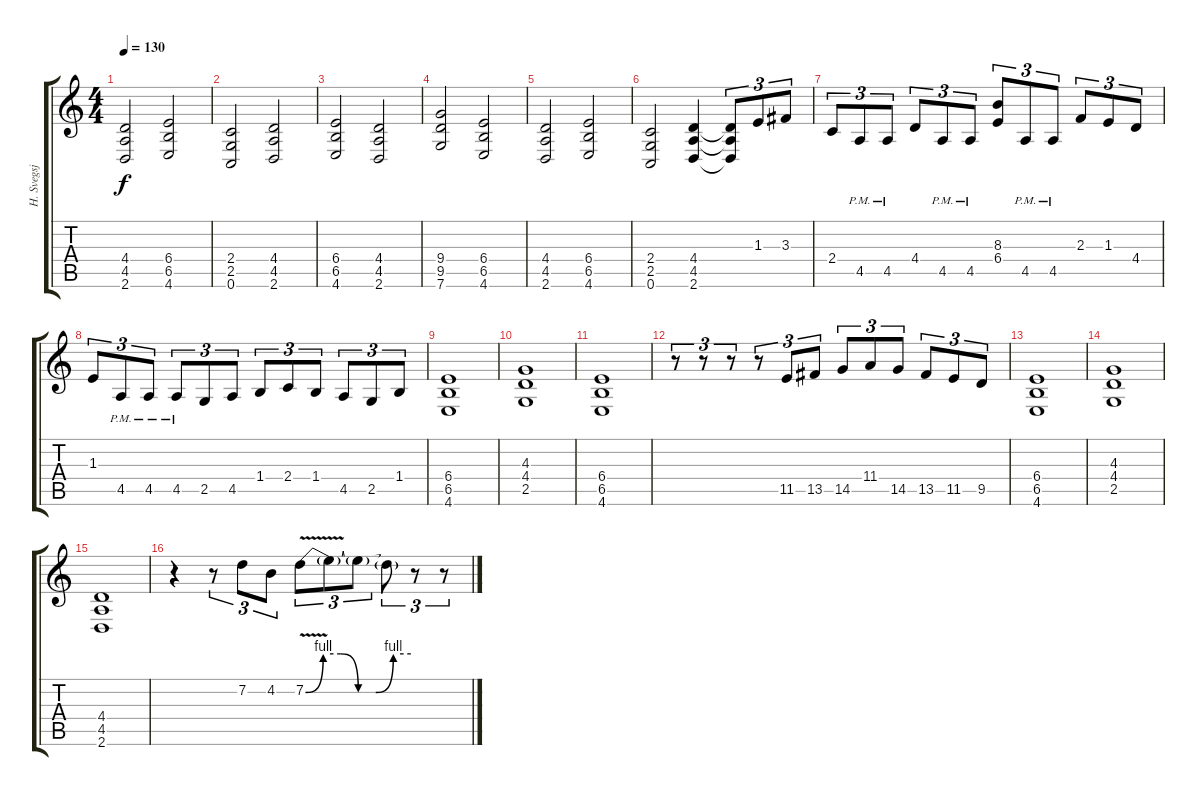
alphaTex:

\track (" H. Svegsjo (rhythm guitar)" " H. Svegsj") {instrument distortionguitar}
\staff {score tabs}
\tuning (C4 G3 Eb3 Bb2 F2 C2) {hide}
\ts (4 4)
\tempo 130
\clef g2
\ks c
(4.4 4.5 2.6).2{dy f} (6.4 6.5 4.6).2 |
(2.4 2.5 0.6).2 (4.4 4.5 2.6).2 |
(6.4 6.5 4.6).2 (4.4 4.5 2.6).2 |
(9.4 9.5 7.6).2 (6.4 6.5 4.6).2 |
(4.4 4.5 2.6).2 (6.4 6.5 4.6).2 |
(2.4 2.5 0.6).2 (4.4 4.5 2.6).4 (4.4{t} 4.5{t} 2.6{t}).8{tu (3 2)} 1.3.8{tu (3 2)} 3.3.8{tu (3 2)} |
2.4.8{tu (3 2)} 4.5{pm}.8{tu (3 2)} 4.5{pm}.8{tu (3 2)} 4.4.8{tu (3 2)} 4.5{pm}.8{tu (3 2)} 4.5{pm}.8{tu (3 2)} (8.3 6.4).8{tu (3 2)} 4.5{pm}.8{tu (3 2)} 4.5{pm}.8{tu (3 2)} 2.3.8{tu (3 2)} 1.3.8{tu (3 2)} 4.4.8{tu (3 2)} |
1.3.8{tu (3 2)} 4.5{pm}.8{tu (3 2)} 4.5{pm}.8{tu (3 2)} 4.5{pm}.8{tu (3 2)} 2.5.8{tu (3 2)} 4.5.8{tu (3 2)} 1.4.8{tu (3 2)} 2.4.8{tu (3 2)} 1.4.8{tu (3 2)} 4.5.8{tu (3 2)} 2.5.8{tu (3 2)} 1.4.8{tu (3 2)} |
(6.4 6.5 4.6).1 |
(4.3 4.4 2.5).1 |
(6.4 6.5 4.6).1 |
r.8{tu (3 2)} r.8{tu (3 2)} r.8{tu (3 2)} r.8{tu (3 2)} 11.5.8{tu (3 2)} 13.5.8{tu (3 2)} 14.5.8{tu (3 2)} 11.4.8{tu (3 2)} 14.5.8{tu (3 2)} 13.5.8{tu (3 2)} 11.5.8{tu (3 2)} 9.5.8{tu (3 2)} |
(6.4 6.5 4.6).1 |
(4.3 4.4 2.5).1 |
(4.4 4.5 2.6).1 |
r.4 r.8{tu (3 2)} 7.2.8{tu (3 2)} 4.2.8{tu (3 2)} 7.2{be (custom 0 0 10 4 20 4 30 0 40 0 50 4 60 4) v}.8{tu (3 2)} 7.2{t}.8{tu (3 2)} 7.2{t}.8{tu (3 2)} 7.2{t}.8{tu (3 2)} r.8{tu (3 2)} r.8{tu (3 2)}
